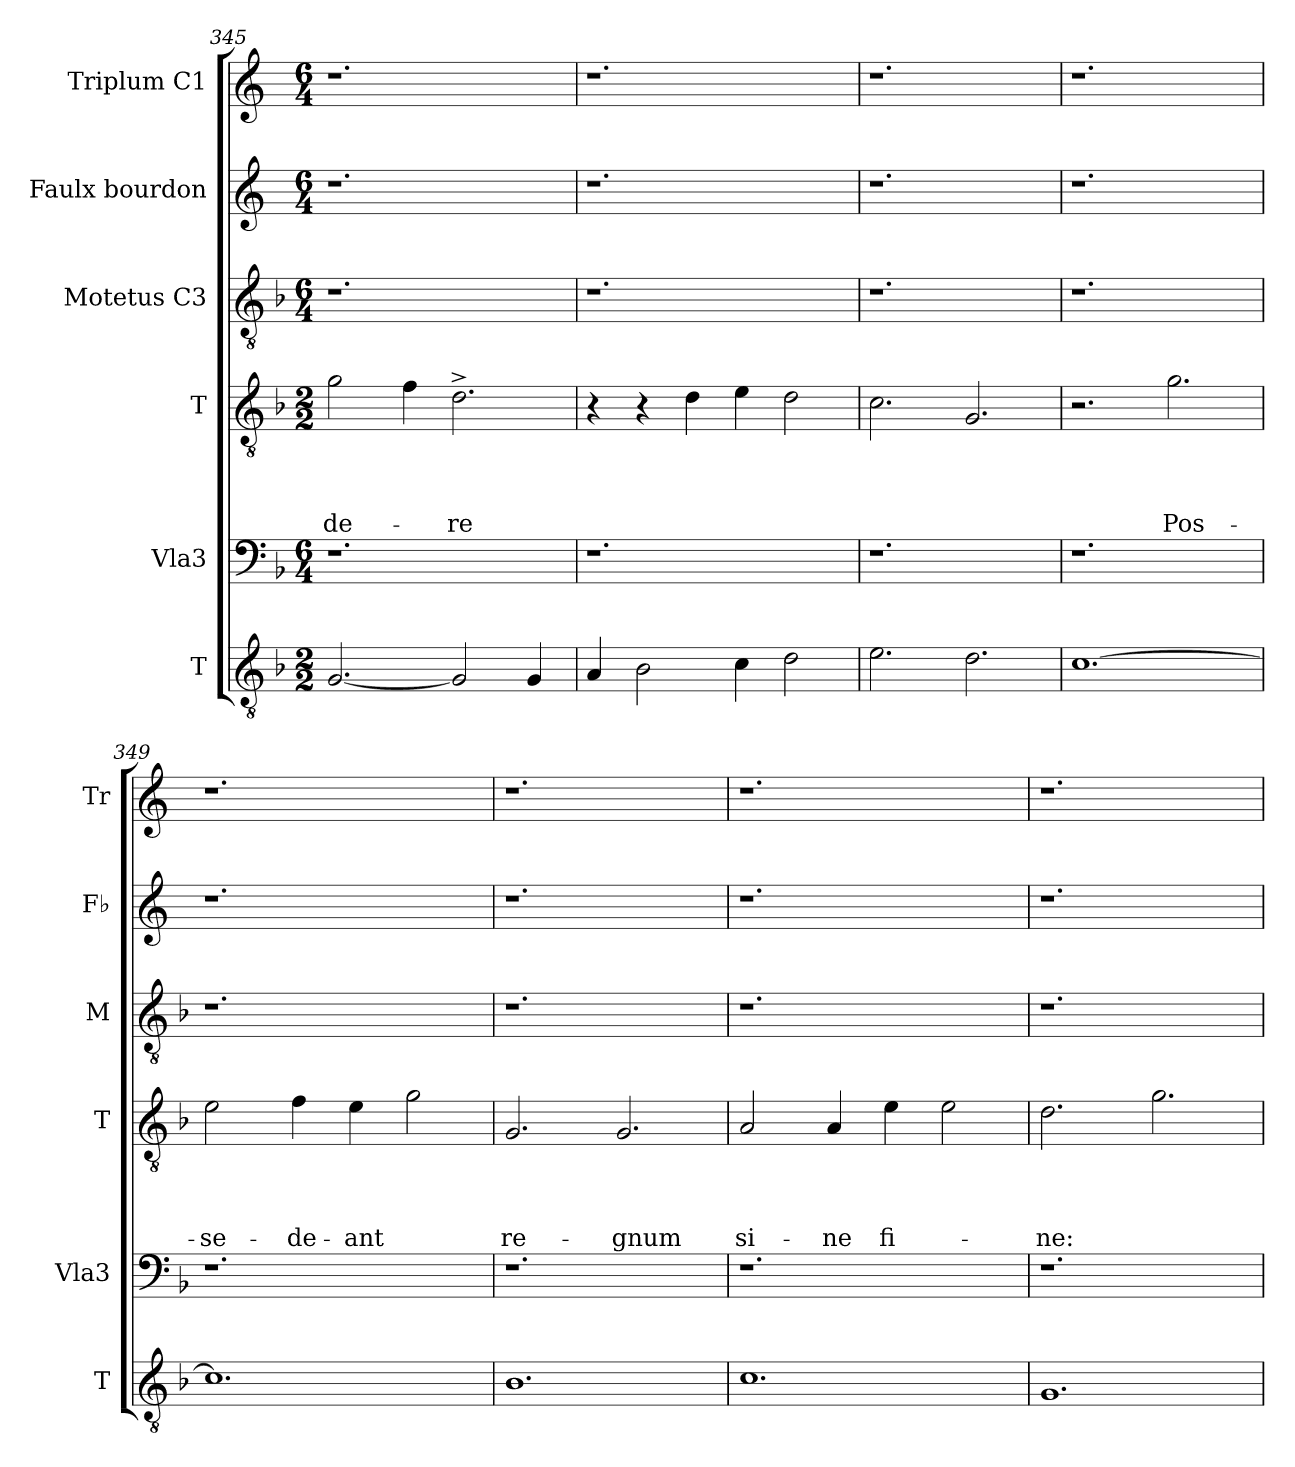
**kern	**kern	**kern	**text	**text	**text	**text	**kern	**kern	**kern
*part6	*part5	*part4	*part4	*part4	*part4	*part4	*part3	*part2	*part1
*staff6	*staff5	*staff4	*staff4	*staff4	*staff4	*staff4	*staff3	*staff2	*staff1
*I"T	*I"Vla3	*I"T	*	*	*	*	*I"Motetus C3	*I"Faulx bourdon	*I"Triplum C1
*I'T	*I'Vla3	*I'T	*	*	*	*	*I'M	*I'Fb	*I'Tr
*clefGv2	*clefF4	*clefGv2	*	*	*	*	*clefGv2	*clefG2	*clefG2
*	*	*	*	*	*	*	*	*ITrd-3c-5	*ITrd-3c-5
*k[b-]	*k[b-]	*k[b-]	*	*	*	*	*k[b-]	*k[b-]	*k[b-]
*F:	*F:	*F:	*	*	*	*	*F:	*F:	*F:
*M2/2	*M6/4	*M2/2	*	*	*	*	*M6/4	*M6/4	*M6/4
=345	=345	=345	=345	=345	=345	=345	=345	=345	=345
!	!	!	!	!	!	!LO:LY:b	!	!	!
[<2.G/	1.r	2g\	.	.	.	-de-	1.r	1.r	1.r
.	.	4f\	.	.	.	.	.	.	.
!	!	!	!	!	!	!LO:LY:b	!	!	!
2G/]	.	2.d^>\	.	.	.	-re	.	.	.
4G/	.	.	.	.	.	.	.	.	.
=346	=346	=346	=346	=346	=346	=346	=346	=346	=346
4A/	1.r	4r	.	.	.	.	1.r	1.r	1.r
2B-\	.	4r	.	.	.	.	.	.	.
.	.	4d\	.	.	.	.	.	.	.
4c\	.	4e\	.	.	.	.	.	.	.
2d\	.	2d\	.	.	.	.	.	.	.
=347	=347	=347	=347	=347	=347	=347	=347	=347	=347
2.e\	1.r	2.c\	.	.	.	.	1.r	1.r	1.r
2.d\	.	2.G/	.	.	.	.	.	.	.
!!LO:LB:g=z
=348	=348	=348	=348	=348	=348	=348	=348	=348	=348
[>1.c	1.r	2.r	.	.	.	.	1.r	1.r	1.r
!	!	!	!	!	!	!LO:LY:b	!	!	!
.	.	2.g\	.	.	.	Pos-	.	.	.
=349	=349	=349	=349	=349	=349	=349	=349	=349	=349
!	!	!	!	!	!	!LO:LY:b	!	!	!
1.c]	1.r	2e\	.	.	.	-se-	1.r	1.r	1.r
!	!	!	!	!	!	!LO:LY:b	!	!	!
.	.	4f\	.	.	.	-de-	.	.	.
!	!	!	!	!	!	!LO:LY:b:rj	!	!	!
.	.	4e\	.	.	.	-ant	.	.	.
.	.	2g\	.	.	.	.	.	.	.
=350	=350	=350	=350	=350	=350	=350	=350	=350	=350
!	!	!	!	!	!	!LO:LY:b	!	!	!
1.B-	1.r	2.G/	.	.	.	re-	1.r	1.r	1.r
!	!	!	!	!	!	!LO:LY:b	!	!	!
.	.	2.G/	.	.	.	-gnum	.	.	.
=351	=351	=351	=351	=351	=351	=351	=351	=351	=351
!	!	!	!	!	!	!LO:LY:b	!	!	!
1.c	1.r	2A/	.	.	.	si-	1.r	1.r	1.r
!	!	!	!	!	!	!LO:LY:b	!	!	!
.	.	4A/	.	.	.	-ne	.	.	.
!	!	!	!	!	!	!LO:LY:b	!	!	!
.	.	4e\	.	.	.	fi-	.	.	.
.	.	2e\	.	.	.	.	.	.	.
=352	=352	=352	=352	=352	=352	=352	=352	=352	=352
!	!	!	!	!	!	!LO:LY:b	!	!	!
1.G	1.r	2.d\	.	.	.	-ne:	1.r	1.r	1.r
.	.	2.g\	.	.	.	.	.	.	.
=	=	=	=	=	=	=	=	=	=
*-	*-	*-	*-	*-	*-	*-	*-	*-	*-
